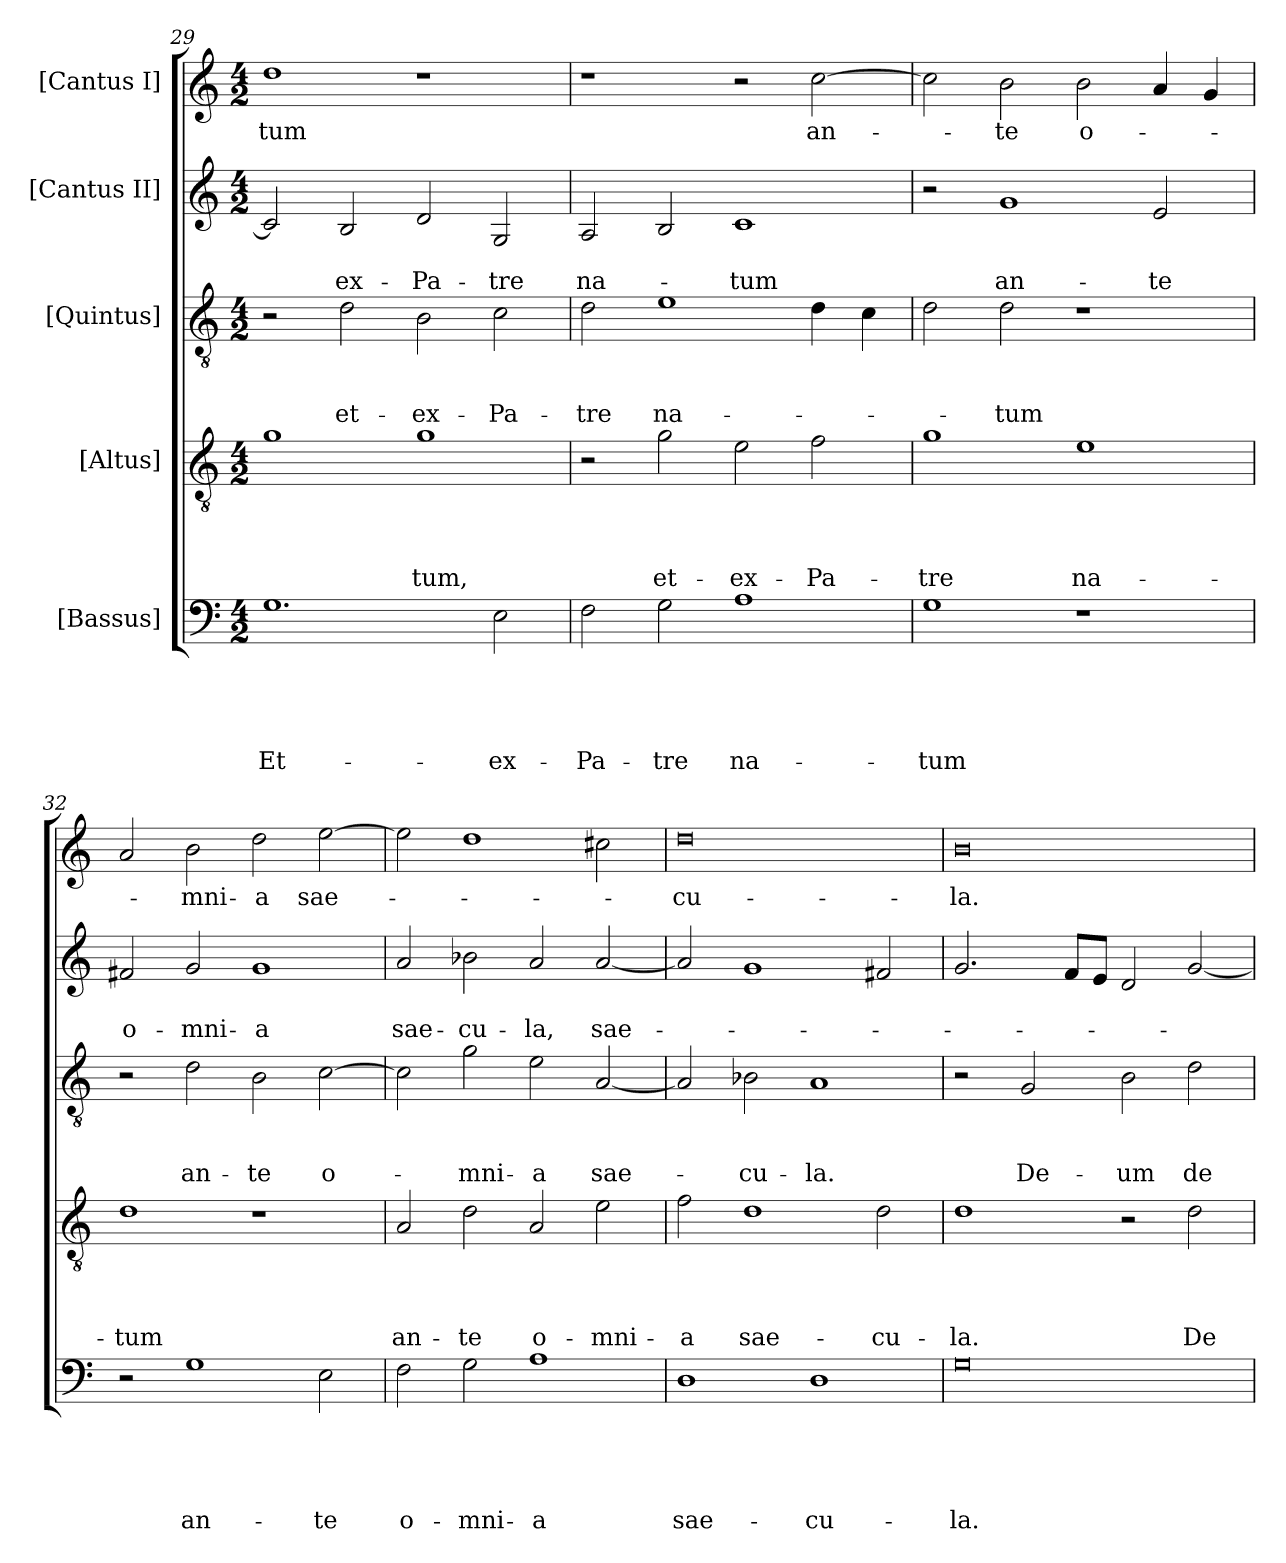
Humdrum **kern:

**kern	**text	**text	**text	**text	**text	**kern	**text	**text	**text	**text	**kern	**text	**text	**text	**kern	**text	**text	**kern	**text
*part5	*part5	*part5	*part5	*part5	*part5	*part4	*part4	*part4	*part4	*part4	*part3	*part3	*part3	*part3	*part2	*part2	*part2	*part1	*part1
*staff5	*staff5	*staff5	*staff5	*staff5	*staff5	*staff4	*staff4	*staff4	*staff4	*staff4	*staff3	*staff3	*staff3	*staff3	*staff2	*staff2	*staff2	*staff1	*staff1
*I"[Bassus]	*	*	*	*	*	*I"[Altus]	*	*	*	*	*I"[Quintus]	*	*	*	*I"[Cantus II]	*	*	*I"[Cantus I]	*
*clefF4	*	*	*	*	*	*clefGv2	*	*	*	*	*clefGv2	*	*	*	*clefG2	*	*	*clefG2	*
*k[]	*	*	*	*	*	*k[]	*	*	*	*	*k[]	*	*	*	*k[]	*	*	*k[]	*
*M4/2	*	*	*	*	*	*M4/2	*	*	*	*	*M4/2	*	*	*	*M4/2	*	*	*M4/2	*
=29	=29	=29	=29	=29	=29	=29	=29	=29	=29	=29	=29	=29	=29	=29	=29	=29	=29	=29	=29
1.G\	.	.	.	.	Et-	1g\	.	.	.	.	2r	.	.	.	2c/]	.	.	1dd\	-tum
.	.	.	.	.	.	.	.	.	.	.	2d\	.	.	et-	2B/	.	ex-	.	.
.	.	.	.	.	.	1g\	.	.	.	-tum,	2B\	.	.	ex-	2d/	.	Pa-	1r	.
2E\	.	.	.	.	ex-	.	.	.	.	.	2c\	.	.	Pa-	2G/	.	-tre	.	.
=30	=30	=30	=30	=30	=30	=30	=30	=30	=30	=30	=30	=30	=30	=30	=30	=30	=30	=30	=30
2F\	.	.	.	.	Pa-	2r	.	.	.	.	2d\	.	.	-tre	2A/	.	na-	1r	.
2G\	.	.	.	.	-tre	2g\	.	.	.	et-	1e\	.	.	na-	2B/	.	.	.	.
1A\	.	.	.	.	na-	2e\	.	.	.	ex-	.	.	.	.	1c/	.	-tum	2r	.
.	.	.	.	.	.	2f\	.	.	.	Pa-	4d\	.	.	.	.	.	.	[2cc\	an-
.	.	.	.	.	.	.	.	.	.	.	4c\	.	.	.	.	.	.	.	.
=31	=31	=31	=31	=31	=31	=31	=31	=31	=31	=31	=31	=31	=31	=31	=31	=31	=31	=31	=31
1G\	.	.	.	.	-tum	1g\	.	.	.	-tre	2d\	.	.	.	2r	.	.	2cc\]	.
.	.	.	.	.	.	.	.	.	.	.	2d\	.	.	-tum	1g/	.	an-	2b\	-te
1r	.	.	.	.	.	1e\	.	.	.	na-	1r	.	.	.	.	.	.	2b\	o-
.	.	.	.	.	.	.	.	.	.	.	.	.	.	.	2e/	.	-te	4a/	.
.	.	.	.	.	.	.	.	.	.	.	.	.	.	.	.	.	.	4g/	.
=32	=32	=32	=32	=32	=32	=32	=32	=32	=32	=32	=32	=32	=32	=32	=32	=32	=32	=32	=32
2r	.	.	.	.	.	1d\	.	.	.	-tum	2r	.	.	.	2f#X/	.	o-	2a/	.
1G\	.	.	.	.	an-	.	.	.	.	.	2d\	.	.	an-	2g/	.	-mni-	2b\	-mni-
.	.	.	.	.	.	1r	.	.	.	.	2B\	.	.	-te	1g/	.	-a	2dd\	-a
2E\	.	.	.	.	-te	.	.	.	.	.	[2c\	.	.	o-	.	.	.	[2ee\	sae-
=33	=33	=33	=33	=33	=33	=33	=33	=33	=33	=33	=33	=33	=33	=33	=33	=33	=33	=33	=33
2F\	.	.	.	.	o-	2A/	.	.	.	an-	2c\]	.	.	.	2a/	.	sae-	2ee\]	.
2G\	.	.	.	.	-mni-	2d\	.	.	.	-te	2g\	.	.	-mni-	2b-X\	.	-cu-	1dd\	.
1A\	.	.	.	.	-a	2A/	.	.	.	o-	2e\	.	.	-a	2a/	.	-la,	.	.
.	.	.	.	.	.	2e\	.	.	.	-mni-	[2A/	.	.	sae-	[2a/	.	sae-	2cc#X\	.
=34	=34	=34	=34	=34	=34	=34	=34	=34	=34	=34	=34	=34	=34	=34	=34	=34	=34	=34	=34
1D\	.	.	.	.	sae-	2f\	.	.	.	-a	2A/]	.	.	.	2a/]	.	.	0dd\	-cu-
.	.	.	.	.	.	1d\	.	.	.	sae-	2B-X\	.	.	-cu-	1g/	.	.	.	.
1D\	.	.	.	.	-cu-	.	.	.	.	.	1A/	.	.	-la.	.	.	.	.	.
.	.	.	.	.	.	2d\	.	.	.	-cu-	.	.	.	.	2f#X/	.	.	.	.
=35	=35	=35	=35	=35	=35	=35	=35	=35	=35	=35	=35	=35	=35	=35	=35	=35	=35	=35	=35
0G\	.	.	.	.	-la.	1d\	.	.	.	-la.	2r	.	.	.	2.g/	.	.	0b\	-la.
.	.	.	.	.	.	.	.	.	.	.	2G/	.	.	De-	.	.	.	.	.
.	.	.	.	.	.	.	.	.	.	.	.	.	.	.	8f/L	.	.	.	.
.	.	.	.	.	.	.	.	.	.	.	.	.	.	.	8e/J	.	.	.	.
.	.	.	.	.	.	2r	.	.	.	.	2B\	.	.	-um	2d/	.	.	.	.
.	.	.	.	.	.	2d\	.	.	.	De-	2d\	.	.	de-	[2g/	.	.	.	.
=	=	=	=	=	=	=	=	=	=	=	=	=	=	=	=	=	=	=	=
*-	*-	*-	*-	*-	*-	*-	*-	*-	*-	*-	*-	*-	*-	*-	*-	*-	*-	*-	*-
